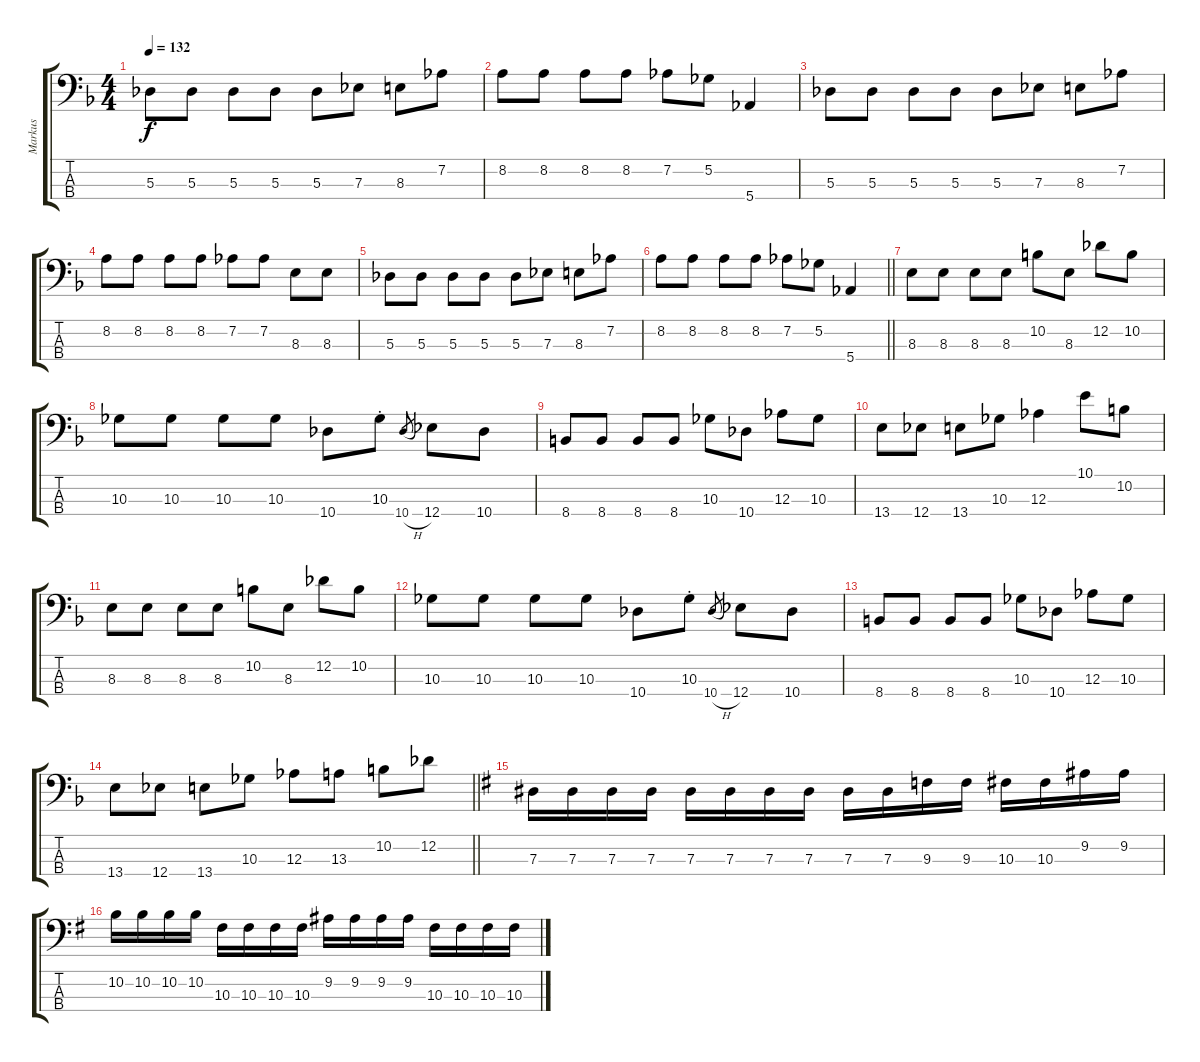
\track ("Markus" "Markus") {instrument electricbassfinger}
\staff {score tabs}
\tuning (Gb2 Db2 Ab1 Eb1) {hide}
\ts (4 4)
\tempo 132
\clef f4
\ks dminor
5.3.8{dy f} 5.3.8 5.3.8 5.3.8 5.3.8 7.3.8 8.3.8 7.2.8 |
8.2.8 8.2.8 8.2.8 8.2.8 7.2.8 5.2.8 5.4.4 |
5.3.8 5.3.8 5.3.8 5.3.8 5.3.8 7.3.8 8.3.8 7.2.8 |
8.2.8 8.2.8 8.2.8 8.2.8 7.2.8 7.2.8 8.3.8 8.3.8 |
5.3.8 5.3.8 5.3.8 5.3.8 5.3.8 7.3.8 8.3.8 7.2.8 |
\barLineRight lightlight
8.2.8 8.2.8 8.2.8 8.2.8 7.2.8 5.2.8 5.4.4 |
8.3.8 8.3.8 8.3.8 8.3.8 10.2.8 8.3.8 12.2.8 10.2.8 |
10.3.8 10.3.8 10.3.8 10.3.8 10.4.8 10.3{st}.8 10.4{h}.8{gr} 12.4.8 10.4.8 |
8.4.8 8.4.8 8.4.8 8.4.8 10.3.8 10.4.8 12.3.8 10.3.8 |
13.4.8 12.4.8 13.4.8 10.3.8 12.3.4 10.1.8 10.2.8 |
8.3.8 8.3.8 8.3.8 8.3.8 10.2.8 8.3.8 12.2.8 10.2.8 |
10.3.8 10.3.8 10.3.8 10.3.8 10.4.8 10.3{st}.8 10.4{h}.8{gr} 12.4.8 10.4.8 |
8.4.8 8.4.8 8.4.8 8.4.8 10.3.8 10.4.8 12.3.8 10.3.8 |
\barLineRight lightlight
13.4.8 12.4.8 13.4.8 10.3.8 12.3.8 13.3.8 10.2.8 12.2.8 |
\ks eminor
7.3.16 7.3.16 7.3.16 7.3.16 7.3.16 7.3.16 7.3.16 7.3.16 7.3.16 7.3.16 9.3.16 9.3.16 10.3.16 10.3.16 9.2.16 9.2.16 |
10.2.16 10.2.16 10.2.16 10.2.16 10.3.16 10.3.16 10.3.16 10.3.16 9.2.16 9.2.16 9.2.16 9.2.16 10.3.16 10.3.16 10.3.16 10.3.16
